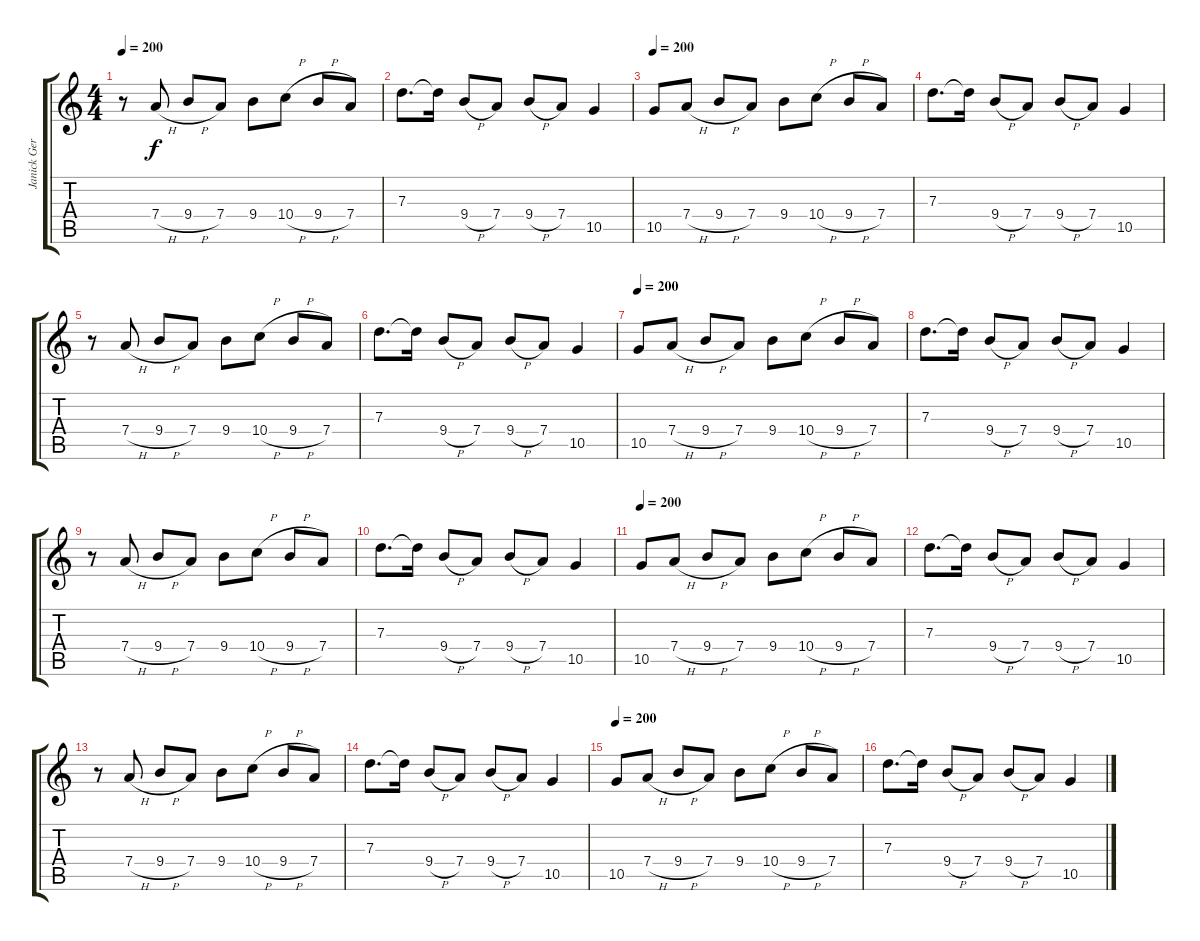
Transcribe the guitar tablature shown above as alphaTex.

\track ("Janick Gers" "Janick Ger") {instrument distortionguitar}
\staff {score tabs}
\tuning (E4 B3 G3 D3 A2 E2) {hide}
\ts (4 4)
\tempo 200
\clef g2
\ks c
r.8{dy f} 7.4{h}.8 9.4{h}.8 7.4.8 9.4.8 10.4{h}.8 9.4{h}.8 7.4.8 |
7.3.8{d} 7.3{t}.16 9.4{h}.8 7.4.8 9.4{h}.8 7.4.8 10.5.4 |
\tempo 200
10.5.8 7.4{h}.8 9.4{h}.8 7.4.8 9.4.8 10.4{h}.8 9.4{h}.8 7.4.8 |
7.3.8{d} 7.3{t}.16 9.4{h}.8 7.4.8 9.4{h}.8 7.4.8 10.5.4 |
r.8 7.4{h}.8 9.4{h}.8 7.4.8 9.4.8 10.4{h}.8 9.4{h}.8 7.4.8 |
7.3.8{d} 7.3{t}.16 9.4{h}.8 7.4.8 9.4{h}.8 7.4.8 10.5.4 |
\tempo 200
10.5.8 7.4{h}.8 9.4{h}.8 7.4.8 9.4.8 10.4{h}.8 9.4{h}.8 7.4.8 |
7.3.8{d} 7.3{t}.16 9.4{h}.8 7.4.8 9.4{h}.8 7.4.8 10.5.4 |
r.8 7.4{h}.8 9.4{h}.8 7.4.8 9.4.8 10.4{h}.8 9.4{h}.8 7.4.8 |
7.3.8{d} 7.3{t}.16 9.4{h}.8 7.4.8 9.4{h}.8 7.4.8 10.5.4 |
\tempo 200
10.5.8 7.4{h}.8 9.4{h}.8 7.4.8 9.4.8 10.4{h}.8 9.4{h}.8 7.4.8 |
7.3.8{d} 7.3{t}.16 9.4{h}.8 7.4.8 9.4{h}.8 7.4.8 10.5.4 |
r.8 7.4{h}.8 9.4{h}.8 7.4.8 9.4.8 10.4{h}.8 9.4{h}.8 7.4.8 |
7.3.8{d} 7.3{t}.16 9.4{h}.8 7.4.8 9.4{h}.8 7.4.8 10.5.4 |
\tempo 200
10.5.8 7.4{h}.8 9.4{h}.8 7.4.8 9.4.8 10.4{h}.8 9.4{h}.8 7.4.8 |
7.3.8{d} 7.3{t}.16 9.4{h}.8 7.4.8 9.4{h}.8 7.4.8 10.5.4
